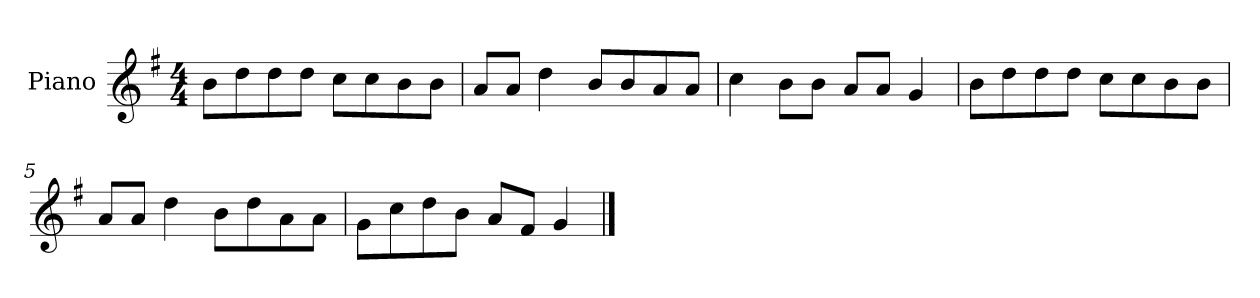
**kern
*part1
*staff1
*I"Piano
*I'P-no
*clefG2
*k[f#]
*M4/4
*MM90
=1
8b\L
8dd\
8dd\
8dd\J
8cc\L
8cc\
8b\
8b\J
=2
8a/L
8a/J
4dd\
8b/L
8b/
8a/
8a/J
=3
4cc\
8b\L
8b\J
8a/L
8a/J
4g/
=4
8b\L
8dd\
8dd\
8dd\J
8cc\L
8cc\
8b\
8b\J
=5
8a/L
8a/J
4dd\
8b\L
8dd\
8a\
8a\J
!!LO:LB:g=z
=6
8g\L
8cc\
8dd\
8b\J
8a/L
8f#/J
4g/
==
*-
